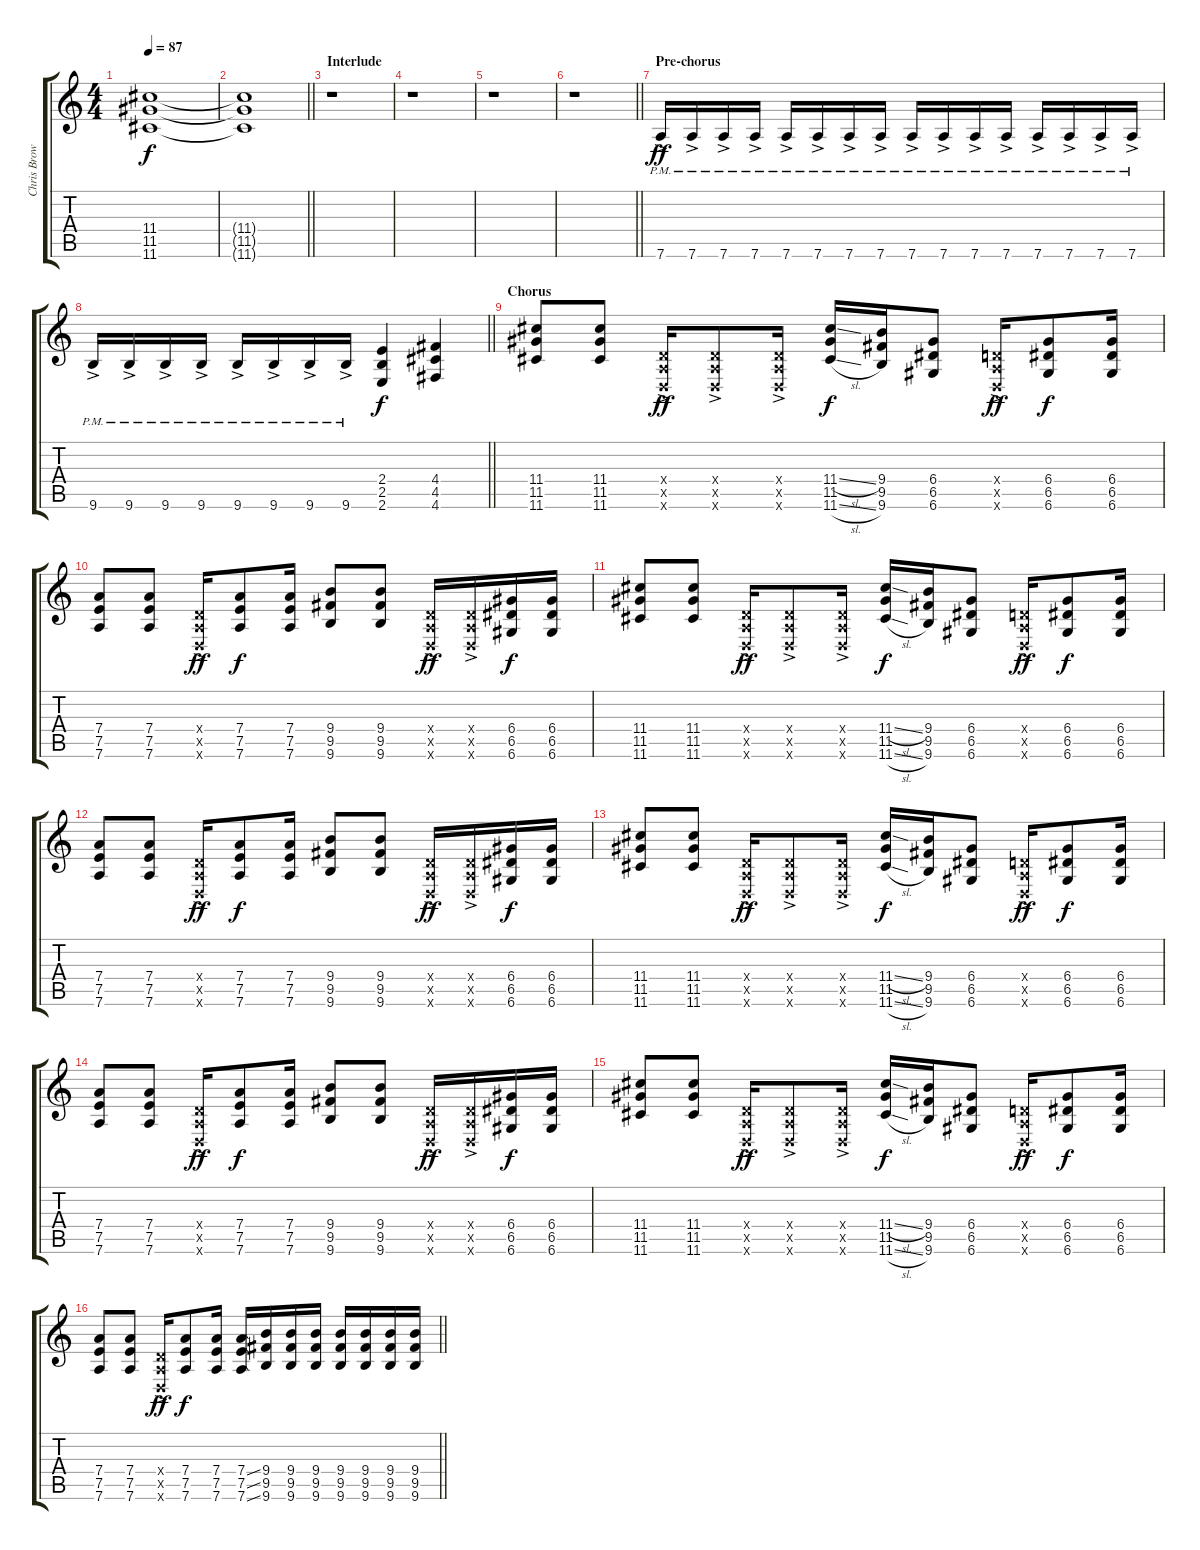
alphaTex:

\track ("Chris Brown (Rhythm Guitar)" "Chris Brow") {instrument distortionguitar}
\staff {score tabs}
\tuning (E4 B3 G3 D3 A2 D2) {hide}
\ts (4 4)
\tempo 87
\clef g2
\ks c
(11.4{t} 11.5{t} 11.6{t}).1{dy f} |
\barLineRight lightlight
(11.4{t} 11.5{t} 11.6{t}).1 |
\section ("" "Interlude")
r.1 |
r.1 |
r.1 |
\barLineRight lightlight
r.1 |
\section ("" "Pre-chorus")
7.6{ac pm}.16{dy ff} 7.6{ac pm}.16 7.6{ac pm}.16 7.6{ac pm}.16 7.6{ac pm}.16 7.6{ac pm}.16 7.6{ac pm}.16 7.6{ac pm}.16 7.6{ac pm}.16 7.6{ac pm}.16 7.6{ac pm}.16 7.6{ac pm}.16 7.6{ac pm}.16 7.6{ac pm}.16 7.6{ac pm}.16 7.6{ac pm}.16 |
\barLineRight lightlight
9.6{ac pm}.16 9.6{ac pm}.16 9.6{ac pm}.16 9.6{ac pm}.16 9.6{ac pm}.16 9.6{ac pm}.16 9.6{ac pm}.16 9.6{ac pm}.16 (2.4 2.5 2.6).4{dy f} (4.4 4.5 4.6).4 |
\section ("" "Chorus")
(11.4 11.5 11.6).8 (11.4 11.5 11.6).8 (0.4{ac x} 0.5{ac x} 0.6{ac x}).16{dy ff} (0.4{ac x} 0.5{ac x} 0.6{ac x}).8 (0.4{ac x} 0.5{ac x} 0.6{ac x}).16 (11.4{sl} 11.5 11.6{sl}).16{dy f} (9.4 9.5 9.6).16 (6.4 6.5 6.6).8 (0.4{ac x} 0.5{ac x} 0.6{ac x}).16{dy ff} (6.4 6.5 6.6).8{dy f} (6.4 6.5 6.6).16 |
(7.4 7.5 7.6).8 (7.4 7.5 7.6).8 (0.4{ac x} 0.5{ac x} 0.6{ac x}).16{dy ff} (7.4 7.5 7.6).8{dy f} (7.4 7.5 7.6).16 (9.4 9.5 9.6).8 (9.4 9.5 9.6).8 (0.4{ac x} 0.5{ac x} 0.6{ac x}).16{dy ff} (0.4{ac x} 0.5{ac x} 0.6{ac x}).16 (6.4 6.5 6.6).16{dy f} (6.4 6.5 6.6).16 |
(11.4 11.5 11.6).8 (11.4 11.5 11.6).8 (0.4{ac x} 0.5{ac x} 0.6{ac x}).16{dy ff} (0.4{ac x} 0.5{ac x} 0.6{ac x}).8 (0.4{ac x} 0.5{ac x} 0.6{ac x}).16 (11.4{sl} 11.5 11.6{sl}).16{dy f} (9.4 9.5 9.6).16 (6.4 6.5 6.6).8 (0.4{ac x} 0.5{ac x} 0.6{ac x}).16{dy ff} (6.4 6.5 6.6).8{dy f} (6.4 6.5 6.6).16 |
(7.4 7.5 7.6).8 (7.4 7.5 7.6).8 (0.4{ac x} 0.5{ac x} 0.6{ac x}).16{dy ff} (7.4 7.5 7.6).8{dy f} (7.4 7.5 7.6).16 (9.4 9.5 9.6).8 (9.4 9.5 9.6).8 (0.4{ac x} 0.5{ac x} 0.6{ac x}).16{dy ff} (0.4{ac x} 0.5{ac x} 0.6{ac x}).16 (6.4 6.5 6.6).16{dy f} (6.4 6.5 6.6).16 |
(11.4 11.5 11.6).8 (11.4 11.5 11.6).8 (0.4{ac x} 0.5{ac x} 0.6{ac x}).16{dy ff} (0.4{ac x} 0.5{ac x} 0.6{ac x}).8 (0.4{ac x} 0.5{ac x} 0.6{ac x}).16 (11.4{sl} 11.5 11.6{sl}).16{dy f} (9.4 9.5 9.6).16 (6.4 6.5 6.6).8 (0.4{ac x} 0.5{ac x} 0.6{ac x}).16{dy ff} (6.4 6.5 6.6).8{dy f} (6.4 6.5 6.6).16 |
(7.4 7.5 7.6).8 (7.4 7.5 7.6).8 (0.4{ac x} 0.5{ac x} 0.6{ac x}).16{dy ff} (7.4 7.5 7.6).8{dy f} (7.4 7.5 7.6).16 (9.4 9.5 9.6).8 (9.4 9.5 9.6).8 (0.4{ac x} 0.5{ac x} 0.6{ac x}).16{dy ff} (0.4{ac x} 0.5{ac x} 0.6{ac x}).16 (6.4 6.5 6.6).16{dy f} (6.4 6.5 6.6).16 |
(11.4 11.5 11.6).8 (11.4 11.5 11.6).8 (0.4{ac x} 0.5{ac x} 0.6{ac x}).16{dy ff} (0.4{ac x} 0.5{ac x} 0.6{ac x}).8 (0.4{ac x} 0.5{ac x} 0.6{ac x}).16 (11.4{sl} 11.5 11.6{sl}).16{dy f} (9.4 9.5 9.6).16 (6.4 6.5 6.6).8 (0.4{ac x} 0.5{ac x} 0.6{ac x}).16{dy ff} (6.4 6.5 6.6).8{dy f} (6.4 6.5 6.6).16 |
\barLineRight lightlight
(7.4 7.5 7.6).8 (7.4 7.5 7.6).8 (0.4{ac x} 0.5{ac x} 0.6{ac x}).16{dy ff} (7.4 7.5 7.6).8{dy f} (7.4 7.5 7.6).16 (7.4{ss} 7.5{ss} 7.6{ss}).16 (9.4 9.5 9.6).16 (9.4 9.5 9.6).16 (9.4 9.5 9.6).16 (9.4 9.5 9.6).16 (9.4 9.5 9.6).16 (9.4 9.5 9.6).16 (9.4 9.5 9.6).16
